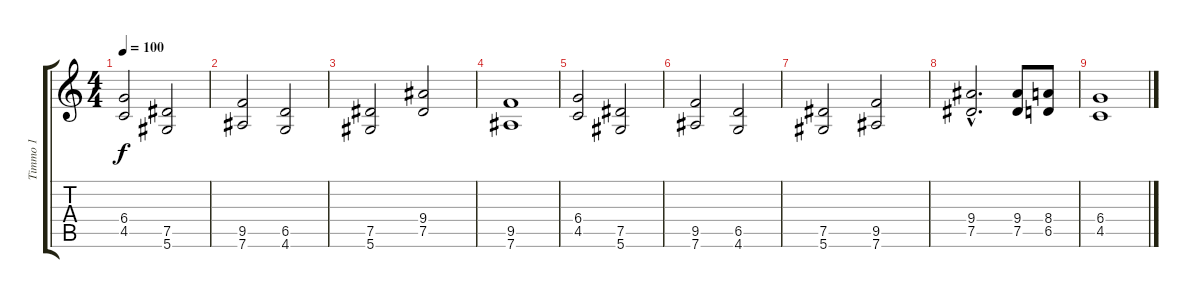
\track ("Timmo 1" "Timmo 1") {instrument distortionguitar}
\staff {score tabs}
\tuning (Eb4 Bb3 Gb3 Db3 Ab2 Eb2) {hide}
\ts (4 4)
\tempo 100
\clef g2
\ks c
(6.4 4.5).2{dy f instrument distortionguitar} (7.5 5.6).2 |
(9.5 7.6).2 (6.5 4.6).2 |
(7.5 5.6).2 (9.4 7.5).2 |
(9.5 7.6).1 |
(6.4 4.5).2 (7.5 5.6).2 |
(9.5 7.6).2 (6.5 4.6).2 |
(7.5 5.6).2 (9.5 7.6).2 |
(9.4{hac} 7.5{hac}).2{d} (9.4 7.5).8 (8.4 6.5).8 |
(6.4 4.5).1
